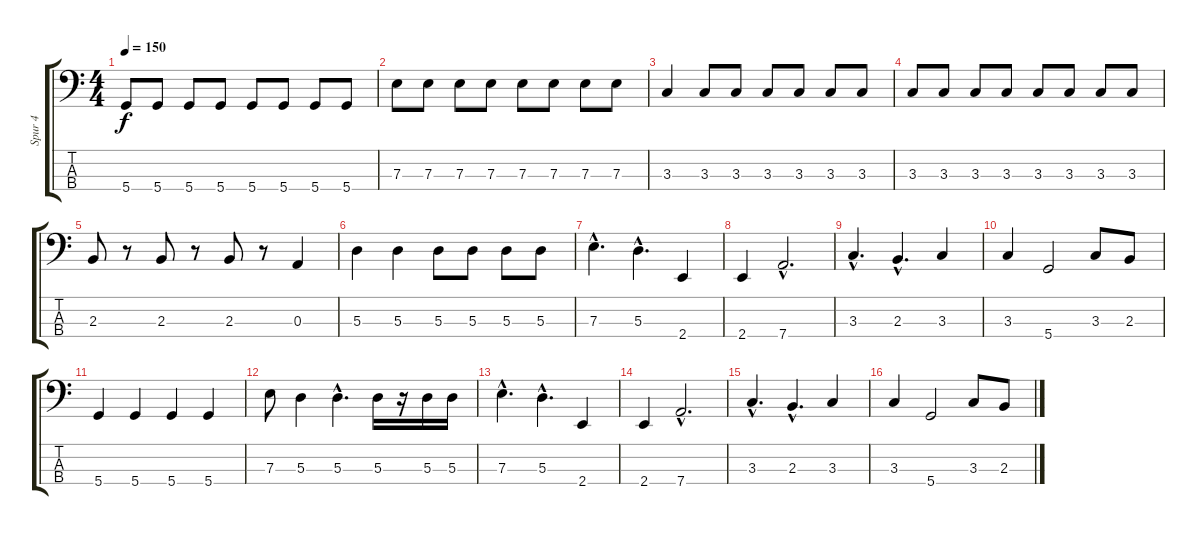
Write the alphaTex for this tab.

\track ("Spur 4" "Spur 4") {instrument electricbassfinger}
\staff {score tabs}
\tuning (G2 D2 A1 D1) {hide}
\ts (4 4)
\tempo 150
\clef f4
\ks c
5.4.8{dy f} 5.4.8 5.4.8 5.4.8 5.4.8 5.4.8 5.4.8 5.4.8 |
7.3.8 7.3.8 7.3.8 7.3.8 7.3.8 7.3.8 7.3.8 7.3.8 |
3.3.4 3.3.8 3.3.8 3.3.8 3.3.8 3.3.8 3.3.8 |
3.3.8 3.3.8 3.3.8 3.3.8 3.3.8 3.3.8 3.3.8 3.3.8 |
2.3.8 r.8 2.3.8 r.8 2.3.8 r.8 0.3.4 |
5.3.4 5.3.4 5.3.8 5.3.8 5.3.8 5.3.8 |
7.3{hac}.4{d} 5.3{hac}.4{d} 2.4.4 |
2.4.4 7.4{hac}.2{d} |
3.3{hac}.4{d} 2.3{hac}.4{d} 3.3.4 |
3.3.4 5.4.2 3.3.8 2.3.8 |
5.4.4 5.4.4 5.4.4 5.4.4 |
7.3.8 5.3.4 5.3{hac}.4{d} 5.3.16 r.16 5.3.16 5.3.16 |
7.3{hac}.4{d} 5.3{hac}.4{d} 2.4.4 |
2.4.4 7.4{hac}.2{d} |
3.3{hac}.4{d} 2.3{hac}.4{d} 3.3.4 |
3.3.4 5.4.2 3.3.8 2.3.8
